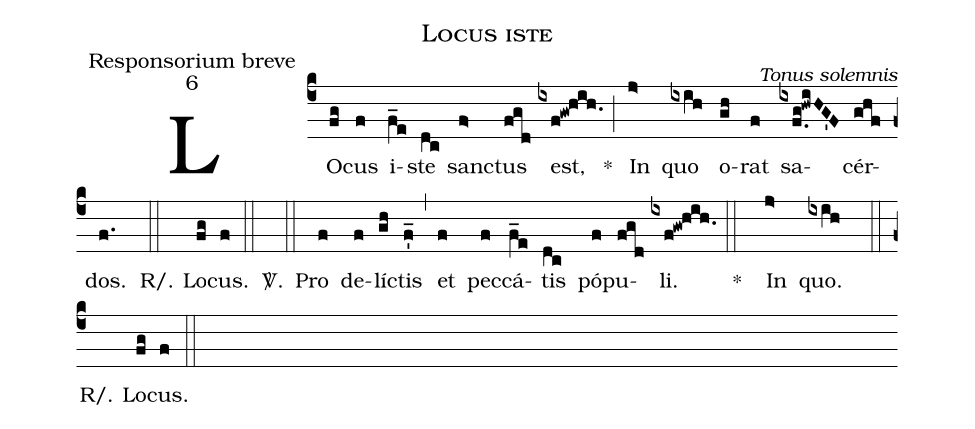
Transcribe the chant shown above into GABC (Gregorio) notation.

name:Locus iste;
office-part:Responsorium breve;
mode:6;
commentary:Tonus solemnis;
%%
(c4) LO(fg)cus(f) i(f_e)ste(dc) sanc(f>)tus(fgd) est,(ixf!gw!hih.) *(;) In(j>) quo(ixih) o(gh)rat(f) sa(ixf.g!hwiHG'F)cér(ghf)dos.(f.) (::)
R/. Lo(fg)cus.(f) (::)
<sp>V/</sp>.(::) Pro(f) de(f)líc(gh)tis(f'_) (,) et(f) pec(f)cá(f_e)tis(dc) pó(f)pu(fgd)li.(ixf!gw!hih.) (::)
*() In(j>) quo.(ixih) (::)
R/. Lo(fg)cus.(f) (::)
